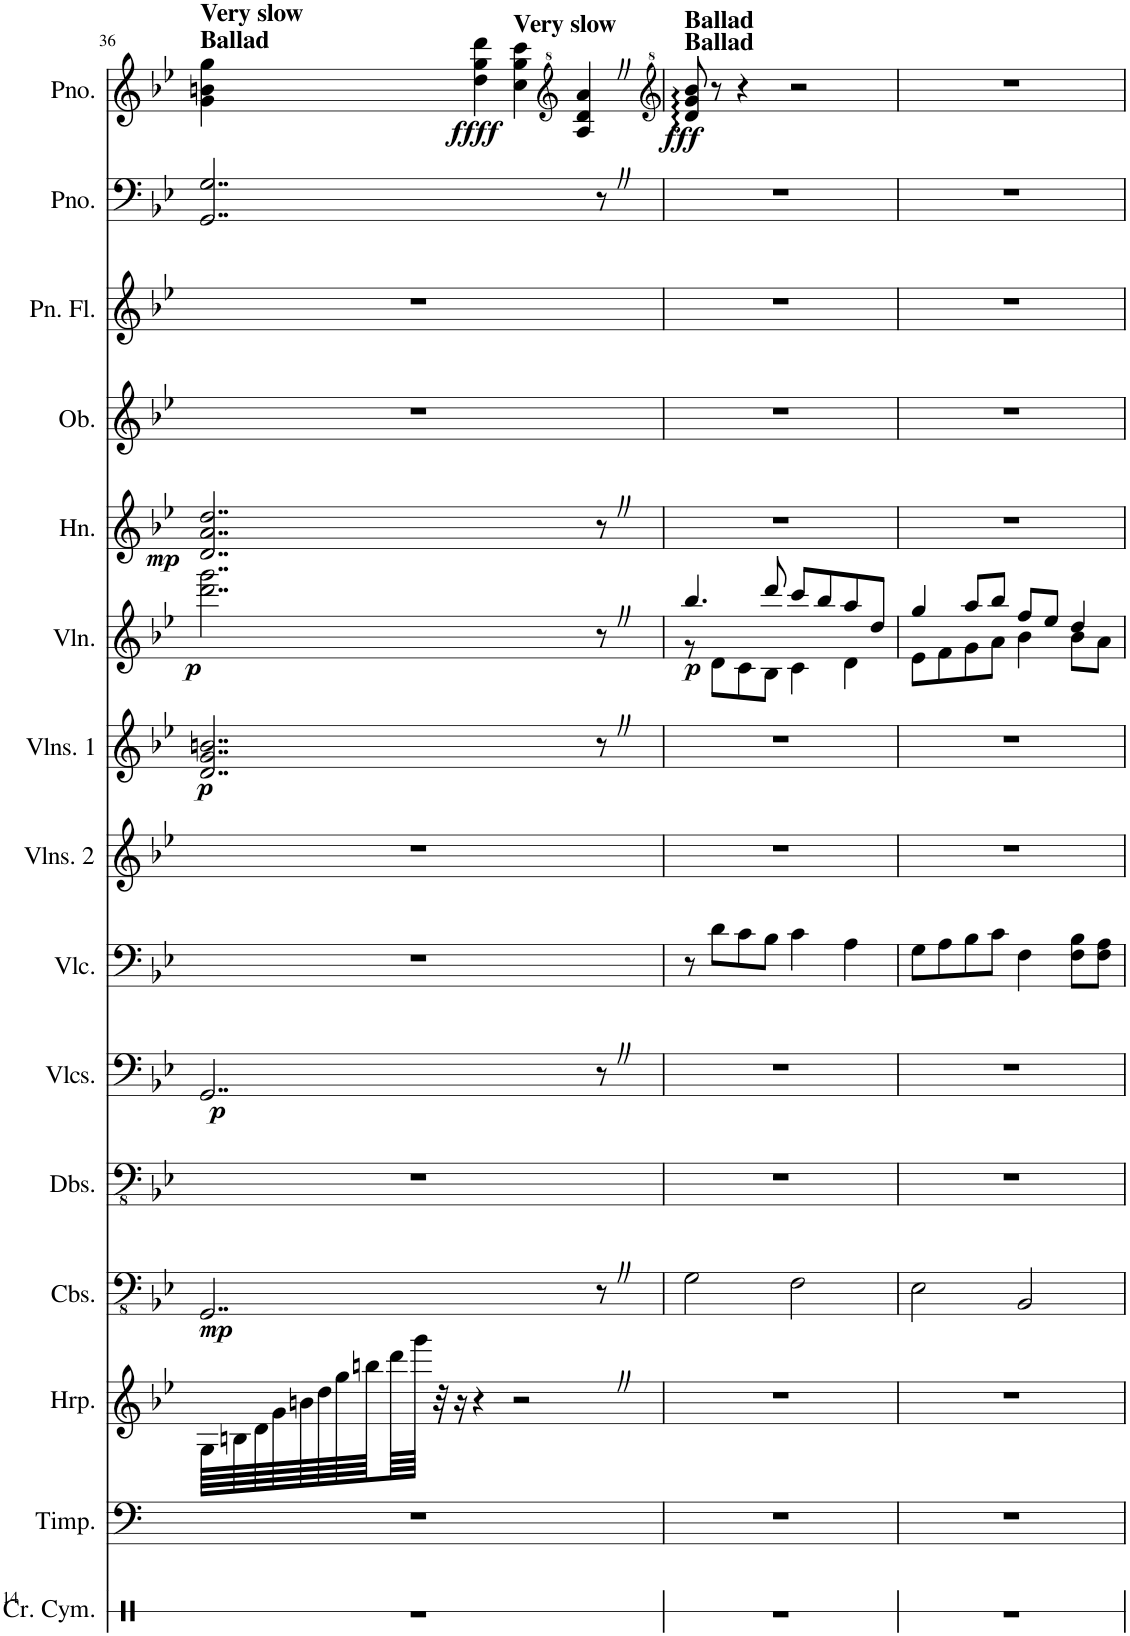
**kern	**kern	**kern	**kern	**dynam	**kern	**kern	**dynam	**kern	**kern	**kern	**dynam	**kern	**dynam	**kern	**dynam	**kern	**kern	**kern	**kern	**dynam
*part15	*part14	*part13	*part12	*part12	*part11	*part10	*part10	*part9	*part8	*part7	*part7	*part6	*part6	*part5	*part5	*part4	*part3	*part2	*part1	*part1
*staff15	*staff14	*staff13	*staff12	*staff12	*staff11	*staff10	*staff10	*staff9	*staff8	*staff7	*staff7	*staff6	*staff6	*staff5	*staff5	*staff4	*staff3	*staff2	*staff1	*staff1
*I"Crash Cymbal	*I"Timpani	*I"Harp	*I"Contrabasses	*	*I"Double Basses	*I"Violoncellos	*	*I"Violoncello	*I"Violins 2	*I"Violins 1	*	*I"Violin	*	*I"Horn	*	*I"Oboe	*I"Pan Flute	*I"Piano	*I"Piano	*
*I'Cr. Cym.	*I'Timp.	*I'Hrp.	*I'Cbs.	*	*I'Dbs.	*I'Vlcs.	*	*I'Vlc.	*I'Vlns. 2	*I'Vlns. 1	*	*I'Vln.	*	*I'Hn.	*	*I'Ob.	*I'Pn. Fl.	*I'Pno.	*I'Pno.	*
!!LO:PB:g=z
*clefX	*clefF4	*clefG2	*clefFv4	*	*clefFv4	*clefF4	*	*clefF4	*clefG2	*clefG2	*	*clefG2	*	*clefG2	*	*clefG2	*clefG2	*clefF4	*clefG2	*
*	*	*	*	*	*	*	*	*	*	*	*	*	*	*Trd4c7	*	*	*	*	*	*
*k[]	*k[]	*k[b-e-]	*k[b-e-]	*	*k[b-e-]	*k[b-e-]	*	*k[b-e-]	*k[b-e-]	*k[b-e-]	*	*k[b-e-]	*	*k[b-e-]	*	*k[b-e-]	*k[b-e-]	*k[b-e-]	*k[b-e-]	*
*M4/4	*M4/4	*M4/4	*M4/4	*	*M4/4	*M4/4	*	*M4/4	*M4/4	*M4/4	*	*M4/4	*	*M4/4	*	*M4/4	*M4/4	*M4/4	*M4/4	*
=36	=36	=36	=36	=36	=36	=36	=36	=36	=36	=36	=36	=36	=36	=36	=36	=36	=36	=36	=36	=36
!	!	!	!	!	!	!	!	!	!	!	!	!	!	!	!	!	!	!	!LO:TX:a:B:t=Ballad	!
!	!	!	!	!	!	!	!	!	!	!	!	!	!	!	!	!	!	!	!LO:TX:a:B:t=Very slow	!
!	!	!	!	!LO:DY:b	!	!	!LO:DY:b	!	!	!	!LO:DY:b	!	!LO:DY:b	!	!LO:DY:b	!	!	!	!	!
1r	1r	64G\LLLL	2..GGG/	mp	1r	2..GG/	p	1r	1r	2..d/ 2..g/ 2..bn/	p	2..ddd\ 2..ggg\	p	2..d/ 2..a/ 2..dd/	mp	1r	1r	2..GG/ 2..G/	4g\ 4bn\ 4gg\	.
.	.	64Bn\	.	.	.	.	.	.	.	.	.	.	.	.	.	.	.	.	.	.
.	.	64d\	.	.	.	.	.	.	.	.	.	.	.	.	.	.	.	.	.	.
.	.	64g\	.	.	.	.	.	.	.	.	.	.	.	.	.	.	.	.	.	.
.	.	64bn\	.	.	.	.	.	.	.	.	.	.	.	.	.	.	.	.	.	.
.	.	64dd\	.	.	.	.	.	.	.	.	.	.	.	.	.	.	.	.	.	.
.	.	64gg\	.	.	.	.	.	.	.	.	.	.	.	.	.	.	.	.	.	.
.	.	64bbn\	.	.	.	.	.	.	.	.	.	.	.	.	.	.	.	.	.	.
.	.	64ddd\	.	.	.	.	.	.	.	.	.	.	.	.	.	.	.	.	.	.
.	.	64ggg\JJJJ	.	.	.	.	.	.	.	.	.	.	.	.	.	.	.	.	.	.
.	.	32r	.	.	.	.	.	.	.	.	.	.	.	.	.	.	.	.	.	.
.	.	16r	.	.	.	.	.	.	.	.	.	.	.	.	.	.	.	.	.	.
!	!	!	!	!	!	!	!	!	!	!	!	!	!	!	!	!	!	!	!	!LO:DY:b
.	.	4r	.	.	.	.	.	.	.	.	.	.	.	.	.	.	.	.	4dd\ 4gg\ 4ddd\	ffff
!	!	!	!	!	!	!	!	!	!	!	!	!	!	!	!	!	!	!	!LO:TX:a:B:t=Very slow	!
.	.	2r	.	.	.	.	.	.	.	.	.	.	.	.	.	.	.	.	4cc\ 4gg\ 4ccc\	.
*	*	*	*	*	*	*	*	*	*	*	*	*	*	*	*	*	*	*	*clefG^2	*
.	.	.	.	.	.	.	.	.	.	.	.	.	.	.	.	.	.	.	4a/Z 4dd/Z 4aa/Z	.
.	.	.	8r	.	.	8r	.	.	.	8r	.	8r	.	8r	.	.	.	8r	.	.
=37	=37	=37	=37	=37	=37	=37	=37	=37	=37	=37	=37	=37	=37	=37	=37	=37	=37	=37	=37	=37
*	*	*	*	*	*	*	*	*	*	*	*	*	*	*	*	*	*	*	*clefG^2	*
*	*	*	*	*	*	*	*	*	*	*	*	*^	*	*	*	*	*	*	*	*
!	!	!	!	!	!	!	!	!	!	!	!	!	!	!	!	!	!	!	!	!LO:TX:a:B:t=Ballad	!
!	!	!	!	!	!	!	!	!	!	!	!	!	!	!	!	!	!	!	!	!LO:TX:a:B:t=Ballad	!
!	!	!	!	!	!	!	!	!	!	!	!	!	!	!LO:DY:b	!	!	!	!	!	!	!LO:DY:b
1r	1r	1r	2GG\	.	1r	1r	.	8r	1r	1r	.	4.bb-/	8r	p	1r	.	1r	1r	1r	8dd/ 8gg/ 8bb-/	fff
.	.	.	.	.	.	.	.	8d\L	.	.	.	.	8d\L	.	.	.	.	.	.	8r	.
.	.	.	.	.	.	.	.	8c\	.	.	.	.	8c\	.	.	.	.	.	.	4r	.
.	.	.	.	.	.	.	.	8B-\J	.	.	.	8ddd/	8B-\J	.	.	.	.	.	.	.	.
.	.	.	2FF\	.	.	.	.	4c\	.	.	.	8ccc/L	4c\	.	.	.	.	.	.	2r	.
.	.	.	.	.	.	.	.	.	.	.	.	8bb-/	.	.	.	.	.	.	.	.	.
.	.	.	.	.	.	.	.	4A\	.	.	.	8aa/	4d\	.	.	.	.	.	.	.	.
.	.	.	.	.	.	.	.	.	.	.	.	8dd/J	.	.	.	.	.	.	.	.	.
=38	=38	=38	=38	=38	=38	=38	=38	=38	=38	=38	=38	=38	=38	=38	=38	=38	=38	=38	=38	=38	=38
1r	1r	1r	2EE-\	.	1r	1r	.	8G\L	1r	1r	.	4gg/	8e-\L	.	1r	.	1r	1r	1r	1r	.
.	.	.	.	.	.	.	.	8A\	.	.	.	.	8f\	.	.	.	.	.	.	.	.
.	.	.	.	.	.	.	.	8B-\	.	.	.	8aa/L	8g\	.	.	.	.	.	.	.	.
.	.	.	.	.	.	.	.	8c\J	.	.	.	8bb-/J	8a\J	.	.	.	.	.	.	.	.
.	.	.	2BBB-/	.	.	.	.	4F\	.	.	.	8ff/L	4b-\	.	.	.	.	.	.	.	.
.	.	.	.	.	.	.	.	.	.	.	.	8ee-/J	.	.	.	.	.	.	.	.	.
.	.	.	.	.	.	.	.	8F\ 8B-\L	.	.	.	4dd/	8b-\L	.	.	.	.	.	.	.	.
.	.	.	.	.	.	.	.	8F\ 8A\J	.	.	.	.	8a\J	.	.	.	.	.	.	.	.
*	*	*	*	*	*	*	*	*	*	*	*	*v	*v	*	*	*	*	*	*	*	*
=	=	=	=	=	=	=	=	=	=	=	=	=	=	=	=	=	=	=	=	=
*-	*-	*-	*-	*-	*-	*-	*-	*-	*-	*-	*-	*-	*-	*-	*-	*-	*-	*-	*-	*-
